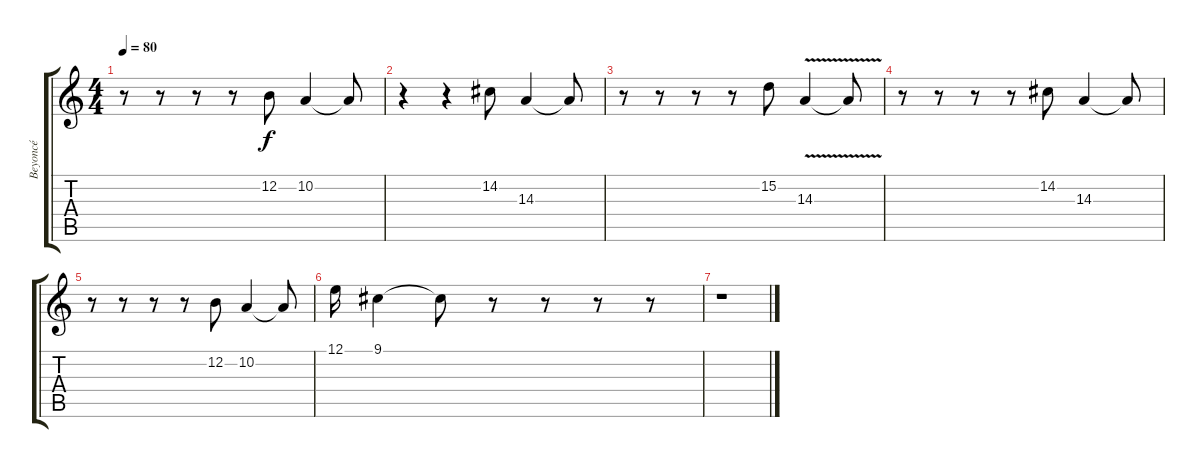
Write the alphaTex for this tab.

\track ("Beyoncé" "Beyoncé") {instrument clarinet}
\staff {score tabs}
\tuning (E4 B3 G3 D3 A2 E2) {hide}
\ts (4 4)
\tempo 80
\clef g2
\ks c
r.8{dy f} r.8 r.8 r.8 12.2.8 10.2.4 10.2{t}.8 |
r.4 r.4 14.2.8 14.3.4 14.3{t}.8 |
r.8 r.8 r.8 r.8 15.2.8 14.3{v}.4 14.3{t}.8 |
r.8 r.8 r.8 r.8 14.2.8 14.3.4 14.3{t}.8 |
r.8 r.8 r.8 r.8 12.2.8 10.2.4 10.2{t}.8 |
12.1.16 9.1.4 9.1{t}.8 r.8 r.8 r.8 r.8 |
r.1
